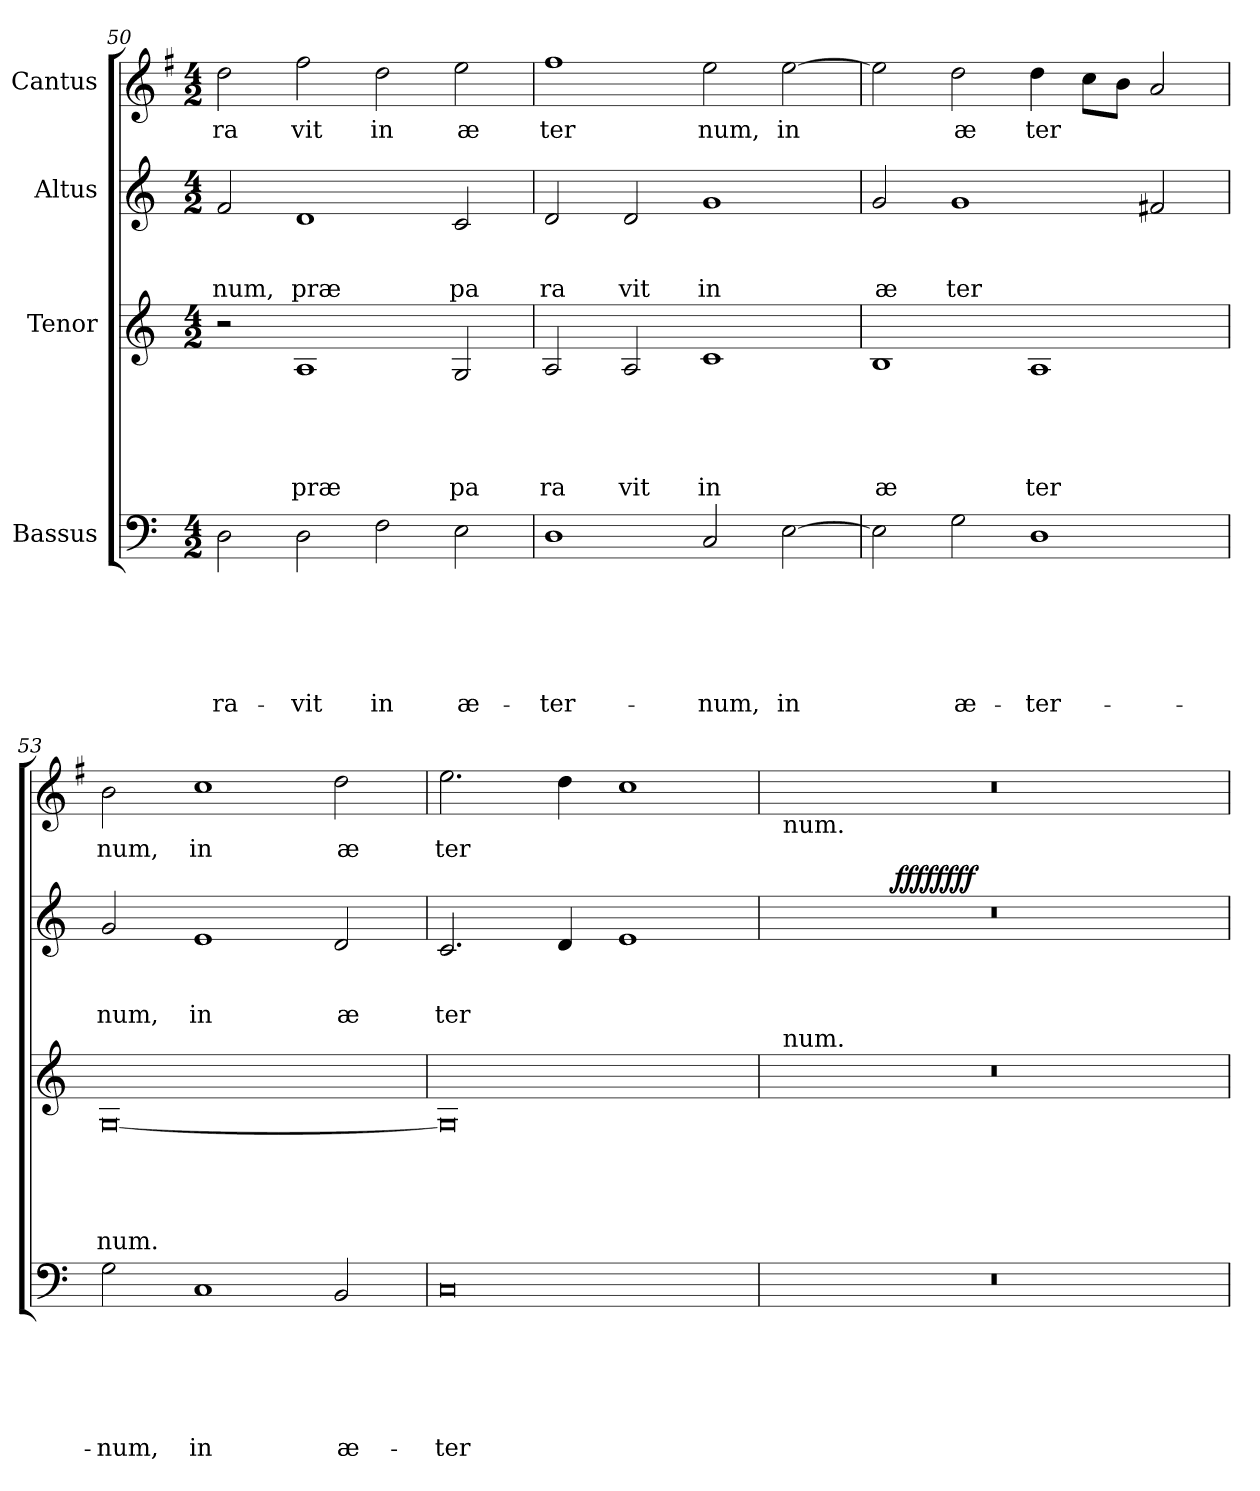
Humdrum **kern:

**kern	**text	**text	**text	**text	**text	**text	**kern	**text	**text	**text	**text	**text	**kern	**text	**text	**text	**dynam	**kern	**text
*part4	*part4	*part4	*part4	*part4	*part4	*part4	*part3	*part3	*part3	*part3	*part3	*part3	*part2	*part2	*part2	*part2	*part2	*part1	*part1
*staff4	*staff4	*staff4	*staff4	*staff4	*staff4	*staff4	*staff3	*staff3	*staff3	*staff3	*staff3	*staff3	*staff2	*staff2	*staff2	*staff2	*staff2	*staff1	*staff1
*I"Bassus	*	*	*	*	*	*	*I"Tenor	*	*	*	*	*	*I"Altus	*	*	*	*	*I"Cantus	*
*clefF4	*	*	*	*	*	*	*clefG2	*	*	*	*	*	*clefG2	*	*	*	*	*clefG2	*
*	*	*	*	*	*	*	*	*	*	*	*	*	*	*	*	*	*	*ITrd-3c-5	*
*k[]	*	*	*	*	*	*	*k[]	*	*	*	*	*	*k[]	*	*	*	*	*k[]	*
*C:	*	*	*	*	*	*	*C:	*	*	*	*	*	*C:	*	*	*	*	*C:	*
*M4/2	*	*	*	*	*	*	*M4/2	*	*	*	*	*	*M4/2	*	*	*	*	*M4/2	*
=50	=50	=50	=50	=50	=50	=50	=50	=50	=50	=50	=50	=50	=50	=50	=50	=50	=50	=50	=50
!	!	!	!	!	!	!LO:LY:b	!	!	!	!	!	!	!	!	!	!LO:LY:b	!	!	!LO:LY:b
2D\	.	.	.	.	.	-ra-	2r	.	.	.	.	.	2f/	.	.	num,	.	2gg\	ra
!	!	!	!	!	!	!LO:LY:b	!	!	!	!	!	!LO:LY:b	!	!	!	!LO:LY:b	!	!	!LO:LY:b
2D\	.	.	.	.	.	-vit	1A	.	.	.	.	præ	1d	.	.	præ	.	2bb\	vit
!	!	!	!	!	!	!LO:LY:b	!	!	!	!	!	!	!	!	!	!	!	!	!LO:LY:b
2F\	.	.	.	.	.	in	.	.	.	.	.	.	.	.	.	.	.	2gg\	in
!	!	!	!	!	!	!LO:LY:b	!	!	!	!	!	!LO:LY:b	!	!	!	!LO:LY:b	!	!	!LO:LY:b
2E\	.	.	.	.	.	æ-	2G/	.	.	.	.	pa	2c/	.	.	pa	.	2aa\	æ
=51	=51	=51	=51	=51	=51	=51	=51	=51	=51	=51	=51	=51	=51	=51	=51	=51	=51	=51	=51
!	!	!	!	!	!	!LO:LY:b	!	!	!	!	!	!LO:LY:b	!	!	!	!LO:LY:b	!	!	!LO:LY:b
1D	.	.	.	.	.	-ter-	2A/	.	.	.	.	ra	2d/	.	.	ra	.	1bb	ter
!	!	!	!	!	!	!	!	!	!	!	!	!LO:LY:b	!	!	!	!LO:LY:b	!	!	!
.	.	.	.	.	.	.	2A/	.	.	.	.	vit	2d/	.	.	vit	.	.	.
!	!	!	!	!	!	!LO:LY:b	!	!	!	!	!	!LO:LY:b	!	!	!	!LO:LY:b	!	!	!LO:LY:b
2C/	.	.	.	.	.	-num,	1c	.	.	.	.	in	1g	.	.	in	.	2aa\	num,
!	!	!	!	!	!	!LO:LY:b	!	!	!	!	!	!	!	!	!	!	!	!	!LO:LY:b
[>2E\	.	.	.	.	.	in	.	.	.	.	.	.	.	.	.	.	.	[>2aa\	in
=52	=52	=52	=52	=52	=52	=52	=52	=52	=52	=52	=52	=52	=52	=52	=52	=52	=52	=52	=52
!	!	!	!	!	!	!	!	!	!	!	!	!LO:LY:b	!	!	!	!LO:LY:b	!	!	!
2E\]	.	.	.	.	.	.	1B	.	.	.	.	æ	2g/	.	.	æ	.	2aa\]	.
!	!	!	!	!	!	!LO:LY:b	!	!	!	!	!	!	!	!	!	!LO:LY:b	!	!	!LO:LY:b
2G\	.	.	.	.	.	æ-	.	.	.	.	.	.	1g	.	.	ter	.	2gg\	æ
!	!	!	!	!	!	!LO:LY:b	!	!	!	!	!	!LO:LY:b	!	!	!	!	!	!	!LO:LY:b
1D	.	.	.	.	.	-ter-	1A	.	.	.	.	ter	.	.	.	.	.	4gg\	ter
.	.	.	.	.	.	.	.	.	.	.	.	.	.	.	.	.	.	8ff\L	.
.	.	.	.	.	.	.	.	.	.	.	.	.	.	.	.	.	.	8ee\J	.
.	.	.	.	.	.	.	.	.	.	.	.	.	2f#/	.	.	.	.	2dd/	.
=53	=53	=53	=53	=53	=53	=53	=53	=53	=53	=53	=53	=53	=53	=53	=53	=53	=53	=53	=53
!	!	!	!	!	!	!LO:LY:b	!	!	!	!	!	!LO:LY:b	!	!	!	!LO:LY:b	!	!	!LO:LY:b
2G\	.	.	.	.	.	-num,	[<0G	.	.	.	.	num.	2g/	.	.	num,	.	2ee\	num,
!	!	!	!	!	!	!LO:LY:b	!	!	!	!	!	!	!	!	!	!LO:LY:b	!	!	!LO:LY:b
1C	.	.	.	.	.	in	.	.	.	.	.	.	1e	.	.	in	.	1ff	in
!	!	!	!	!	!	!LO:LY:b	!	!	!	!	!	!	!	!	!	!LO:LY:b	!	!	!LO:LY:b
2BB/	.	.	.	.	.	æ-	.	.	.	.	.	.	2d/	.	.	æ	.	2gg\	æ
=54	=54	=54	=54	=54	=54	=54	=54	=54	=54	=54	=54	=54	=54	=54	=54	=54	=54	=54	=54
!	!	!	!	!	!	!LO:LY:b	!	!	!	!	!	!	!	!	!	!LO:LY:b	!	!	!LO:LY:b
0C	.	.	.	.	.	-ter-	0G]	.	.	.	.	.	2.c/	.	.	ter	.	2.aa\	ter
.	.	.	.	.	.	.	.	.	.	.	.	.	4d/	.	.	.	.	4gg\	.
.	.	.	.	.	.	.	.	.	.	.	.	.	1e	.	.	.	.	1ff	.
=55	=55	=55	=55	=55	=55	=55	=55	=55	=55	=55	=55	=55	=55	=55	=55	=55	=55	=55	=55
*	*	*	*	*	*	*	*^	*	*	*	*	*	*^	*	*	*	*	*^	*
0r	.	.	.	.	.	.	0r	32ryy	.	.	.	.	.	0r	4ryy	.	.	.	.	0r	32ryy	.
!	!	!	!	!	!	!	!	!	!	!	!	!	!	!	!	!	!	!	!	!	!LO:TX:b:t=num.	!
!	!	!	!	!	!	!	!	!LO:TX:a:t=num.	!	!	!	!	!	!	!	!	!	!	!	!	!	!
.	.	.	.	.	.	.	.	1ryy	.	.	.	.	.	.	.	.	.	.	.	.	1ryy	.
.	.	.	.	.	.	.	.	.	.	.	.	.	.	.	8ryy	.	.	.	.	.	.	.
.	.	.	.	.	.	.	.	.	.	.	.	.	.	.	32ryy	.	.	.	.	.	.	.
!	!	!	!	!	!	!	!	!	!	!	!	!	!	!	!	!	!	!	!LO:DY:b	!	!	!
!	!	!	!	!	!	!	!	!	!	!	!	!	!	!	!	!	!	!	!LO:DY:n=1:b	!	!	!
.	.	.	.	.	.	.	.	.	.	.	.	.	.	.	1ryy	.	.	.	ffff ffff	.	.	.
.	.	.	.	.	.	.	.	2ryy	.	.	.	.	.	.	.	.	.	.	.	.	2ryy	.
.	.	.	.	.	.	.	.	.	.	.	.	.	.	.	2ryy	.	.	.	.	.	.	.
.	.	.	.	.	.	.	.	4...ryy	.	.	.	.	.	.	.	.	.	.	.	.	4...ryy	.
.	.	.	.	.	.	.	.	.	.	.	.	.	.	.	16.ryy	.	.	.	.	.	.	.
*	*	*	*	*	*	*	*v	*v	*	*	*	*	*	*	*	*	*	*	*	*v	*v	*
*	*	*	*	*	*	*	*	*	*	*	*	*	*v	*v	*	*	*	*	*	*
=	=	=	=	=	=	=	=	=	=	=	=	=	=	=	=	=	=	=	=
*-	*-	*-	*-	*-	*-	*-	*-	*-	*-	*-	*-	*-	*-	*-	*-	*-	*-	*-	*-
